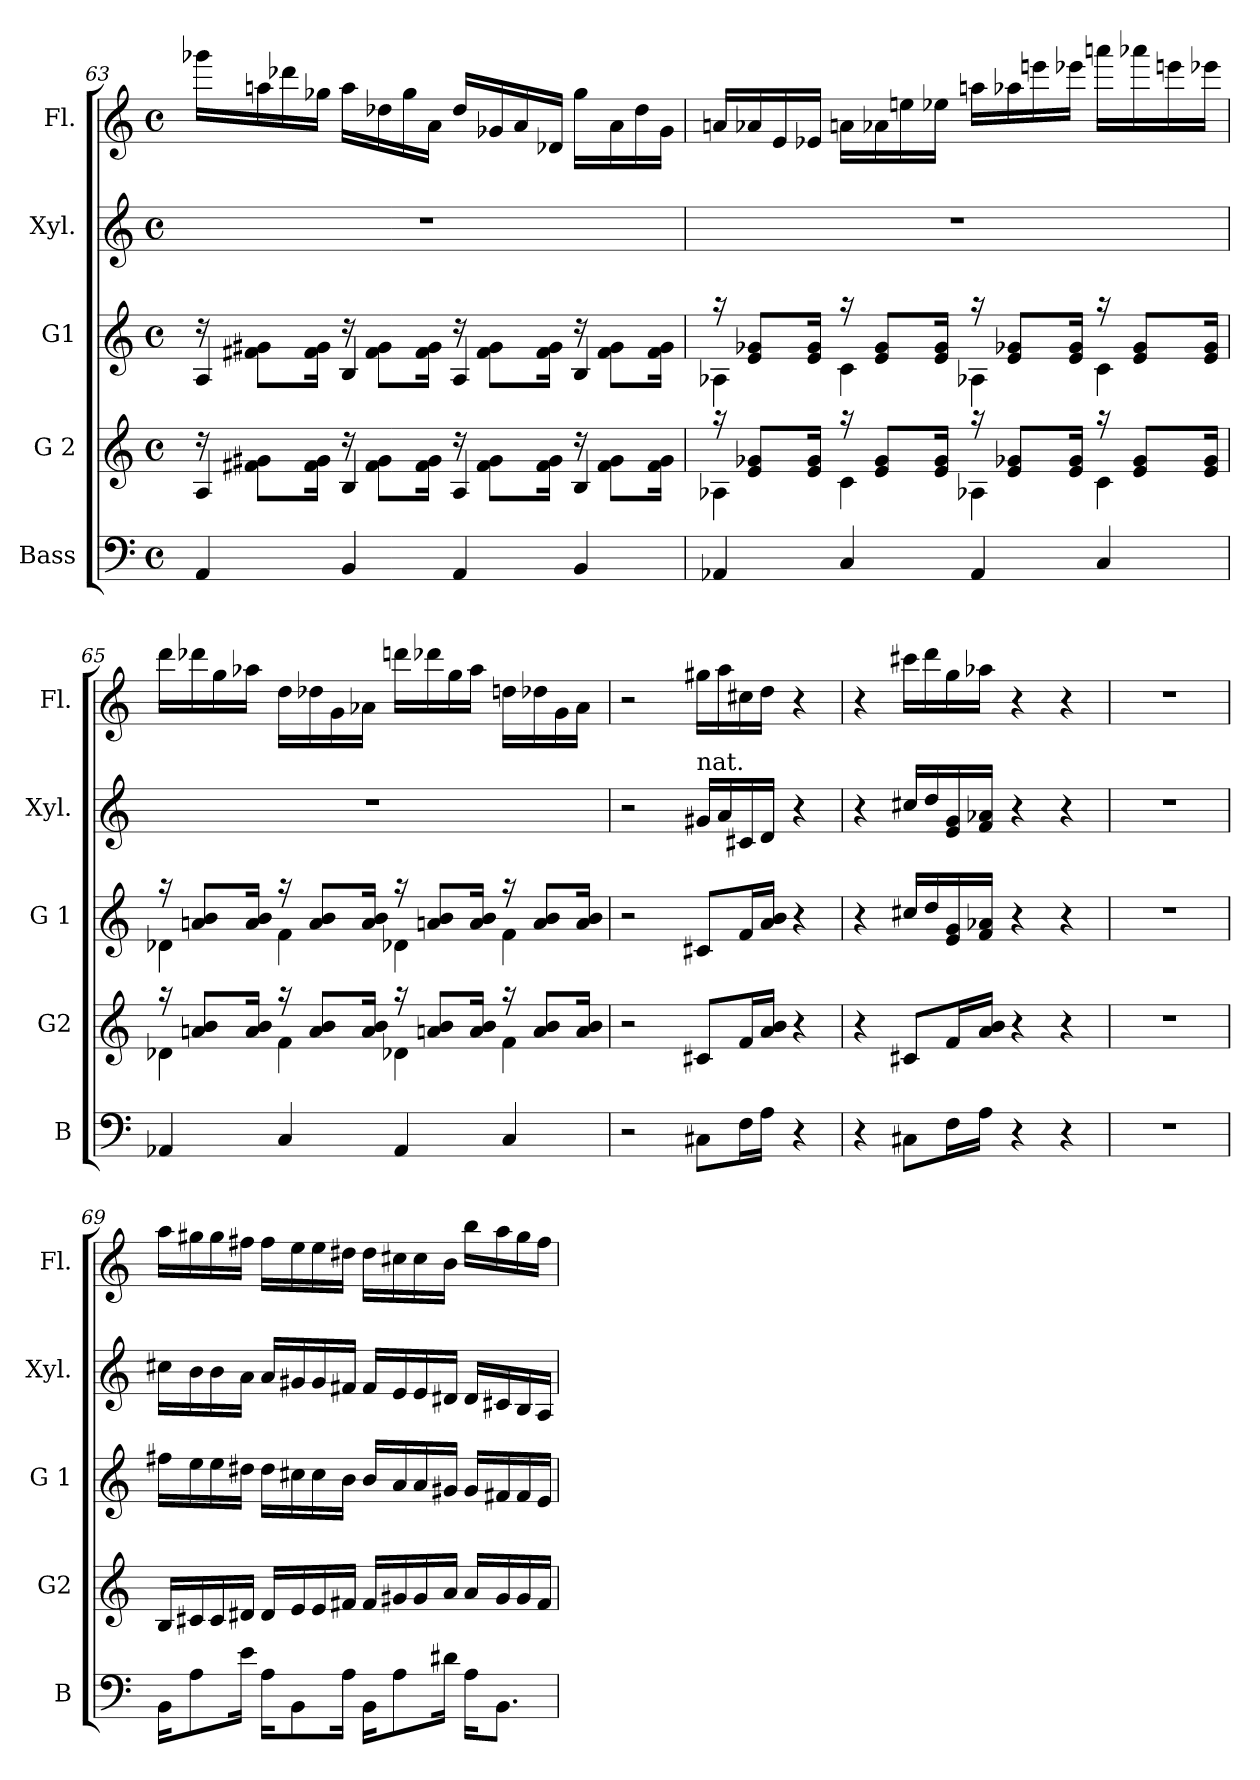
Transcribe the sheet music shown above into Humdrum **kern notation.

**kern	**kern	**kern	**kern	**kern
*part5	*part4	*part3	*part2	*part1
*staff5	*staff4	*staff3	*staff2	*staff1
*I"Bass	*I"G 2	*I"G1	*I"Xyl.	*I"Fl.
*I'B	*I'G2	*I'G 1	*I'Xyl.	*I'Fl.
!!LO:LB:g=z
*clefF4	*clefG2	*clefG2	*clefG2	*clefG2
*ITrd7c12	*ITrd7c12	*ITrd7c12	*	*
*k[]	*k[]	*k[]	*k[]	*k[]
*C:	*C:	*C:	*C:	*C:
*M4/4	*M4/4	*M4/4	*M4/4	*M4/4
*met(c)	*met(c)	*met(c)	*met(c)	*met(c)
=63	=63	=63	=63	=63
*	*^	*^	*	*
4AAA/	4AA/	16rdd	4AA/	16rdd	1r	16ggg-X\LL
.	.	8F#X\ 8G#X\L	.	8F#X\ 8G#X\L	.	16aan\
.	.	.	.	.	.	16ddd-X\
.	.	16F#\ 16G#\Jk	.	16F#\ 16G#\Jk	.	16gg-X\JJ
4BBB/	4BB/	16rcc	4BB/	16rcc	.	16aa\LL
.	.	8F#\ 8G#\L	.	8F#\ 8G#\L	.	16dd-X\
.	.	.	.	.	.	16gg-\
.	.	16F#\ 16G#\Jk	.	16F#\ 16G#\Jk	.	16a\JJ
4AAA/	4AA/	16rdd	4AA/	16rdd	.	16dd-/LL
.	.	8F#\ 8G#\L	.	8F#\ 8G#\L	.	16g-X/
.	.	.	.	.	.	16a/
.	.	16F#\ 16G#\Jk	.	16F#\ 16G#\Jk	.	16d-X/JJ
4BBB/	4BB/	16rcc	4BB/	16rcc	.	16gg-\LL
.	.	8F#\ 8G#\L	.	8F#\ 8G#\L	.	16a\
.	.	.	.	.	.	16dd-\
.	.	16F#\ 16G#\Jk	.	16F#\ 16G#\Jk	.	16g-\JJ
=64	=64	=64	=64	=64	=64	=64
4AAA-X/	16raa	4AA-X\	16raa	4AA-X\	1r	16an/LL
.	8E/ 8G-X/L	.	8E/ 8G-X/L	.	.	16a-X/
.	.	.	.	.	.	16e/
.	16E/ 16G-/Jk	.	16E/ 16G-/Jk	.	.	16e-X/JJ
4CC/	16raa	4C\	16raa	4C\	.	16an\LL
.	8E/ 8G-/L	.	8E/ 8G-/L	.	.	16a-X\
.	.	.	.	.	.	16een\
.	16E/ 16G-/Jk	.	16E/ 16G-/Jk	.	.	16ee-X\JJ
4AAA-/	16raa	4AA-X\	16raa	4AA-X\	.	16aan\LL
.	8E/ 8G-X/L	.	8E/ 8G-X/L	.	.	16aa-X\
.	.	.	.	.	.	16eeen\
.	16E/ 16G-/Jk	.	16E/ 16G-/Jk	.	.	16eee-X\JJ
4CC/	16raa	4C\	16raa	4C\	.	16aaan\LL
.	8E/ 8G-/L	.	8E/ 8G-/L	.	.	16aaa-X\
.	.	.	.	.	.	16eeen\
.	16E/ 16G-/Jk	.	16E/ 16G-/Jk	.	.	16eee-X\JJ
!!LO:PB:g=z
=65	=65	=65	=65	=65	=65	=65
4AAA-X/	16raa	4D-X\	16raa	4D-X\	1r	16ddd\LL
.	8An/ 8B/L	.	8An/ 8B/L	.	.	16ddd-X\
.	.	.	.	.	.	16gg\
.	16A/ 16B/Jk	.	16A/ 16B/Jk	.	.	16aa-X\JJ
4CC/	16raa	4F\	16raa	4F\	.	16dd\LL
.	8A/ 8B/L	.	8A/ 8B/L	.	.	16dd-X\
.	.	.	.	.	.	16g\
.	16A/ 16B/Jk	.	16A/ 16B/Jk	.	.	16a-X\JJ
4AAA-/	16raa	4D-X\	16raa	4D-X\	.	16dddn\LL
.	8An/ 8B/L	.	8An/ 8B/L	.	.	16ddd-X\
.	.	.	.	.	.	16gg\
.	16A/ 16B/Jk	.	16A/ 16B/Jk	.	.	16aa-\JJ
4CC/	16raa	4F\	16raa	4F\	.	16ddn\LL
.	8A/ 8B/L	.	8A/ 8B/L	.	.	16dd-X\
.	.	.	.	.	.	16g\
.	16A/ 16B/Jk	.	16A/ 16B/Jk	.	.	16a-\JJ
*	*v	*v	*	*	*	*
*	*	*v	*v	*	*
=66	=66	=66	=66	=66
2r	2r	2r	2r	2r
!	!	!	!LO:TX:a:t=nat.	!
8CC#X\L	8C#X/L	8C#X/L	16g#X/LL	16gg#X\LL
.	.	.	16a/	16aa\
16FF\L	16F/L	16F/L	16c#X/	16cc#X\
16AA\JJ	16A/ 16B/JJ	16A/ 16B/JJ	16d/JJ	16dd\JJ
4r	4r	4r	4r	4r
!!LO:LB:g=z
=67	=67	=67	=67	=67
4r	4r	4r	4r	4r
8CC#X\L	8C#X/L	16c#X/LL	16cc#X/LL	16ccc#X\LL
.	.	16d/	16dd/	16ddd\
16FF\L	16F/L	16E/ 16G/	16e/ 16g/	16gg\
16AA\JJ	16A/ 16B/JJ	16F/ 16A-X/JJ	16f/ 16a-X/JJ	16aa-X\JJ
4r	4r	4r	4r	4r
4r	4r	4r	4r	4r
=68	=68	=68	=68	=68
1r	1r	1r	1r	1r
!!LO:PB:g=z
=69	=69	=69	=69	=69
16BBB\KL	16BB/LL	16f#X\LL	16cc#X\LL	16aa\LL
8AA\	16C#X/	16e\	16b\	16gg#X\
.	16C#/	16e\	16b\	16gg#\
16E\Jk	16D#X/JJ	16d#X\JJ	16a\JJ	16ff#X\JJ
16AA\KL	16D#/LL	16d#\LL	16a/LL	16ff#\LL
8BBB\	16E/	16c#X\	16g#X/	16ee\
.	16E/	16c#\	16g#/	16ee\
16AA\Jk	16F#X/JJ	16B\JJ	16f#X/JJ	16dd#X\JJ
16BBB\KL	16F#/LL	16B/LL	16f#/LL	16dd#\LL
8AA\	16G#X/	16A/	16e/	16cc#X\
.	16G#/	16A/	16e/	16cc#\
16D#X\Jk	16A/JJ	16G#X/JJ	16d#X/JJ	16b\JJ
16AA\KL	16A/LL	16G#/LL	16d#/LL	16bb\LL
8.BBB\J	16G#/	16F#X/	16c#X/	16aa\
.	16G#/	16F#/	16B/	16gg#\
.	16F#/JJ	16E/JJ	16A/JJ	16ff#\JJ
=	=	=	=	=
*-	*-	*-	*-	*-
